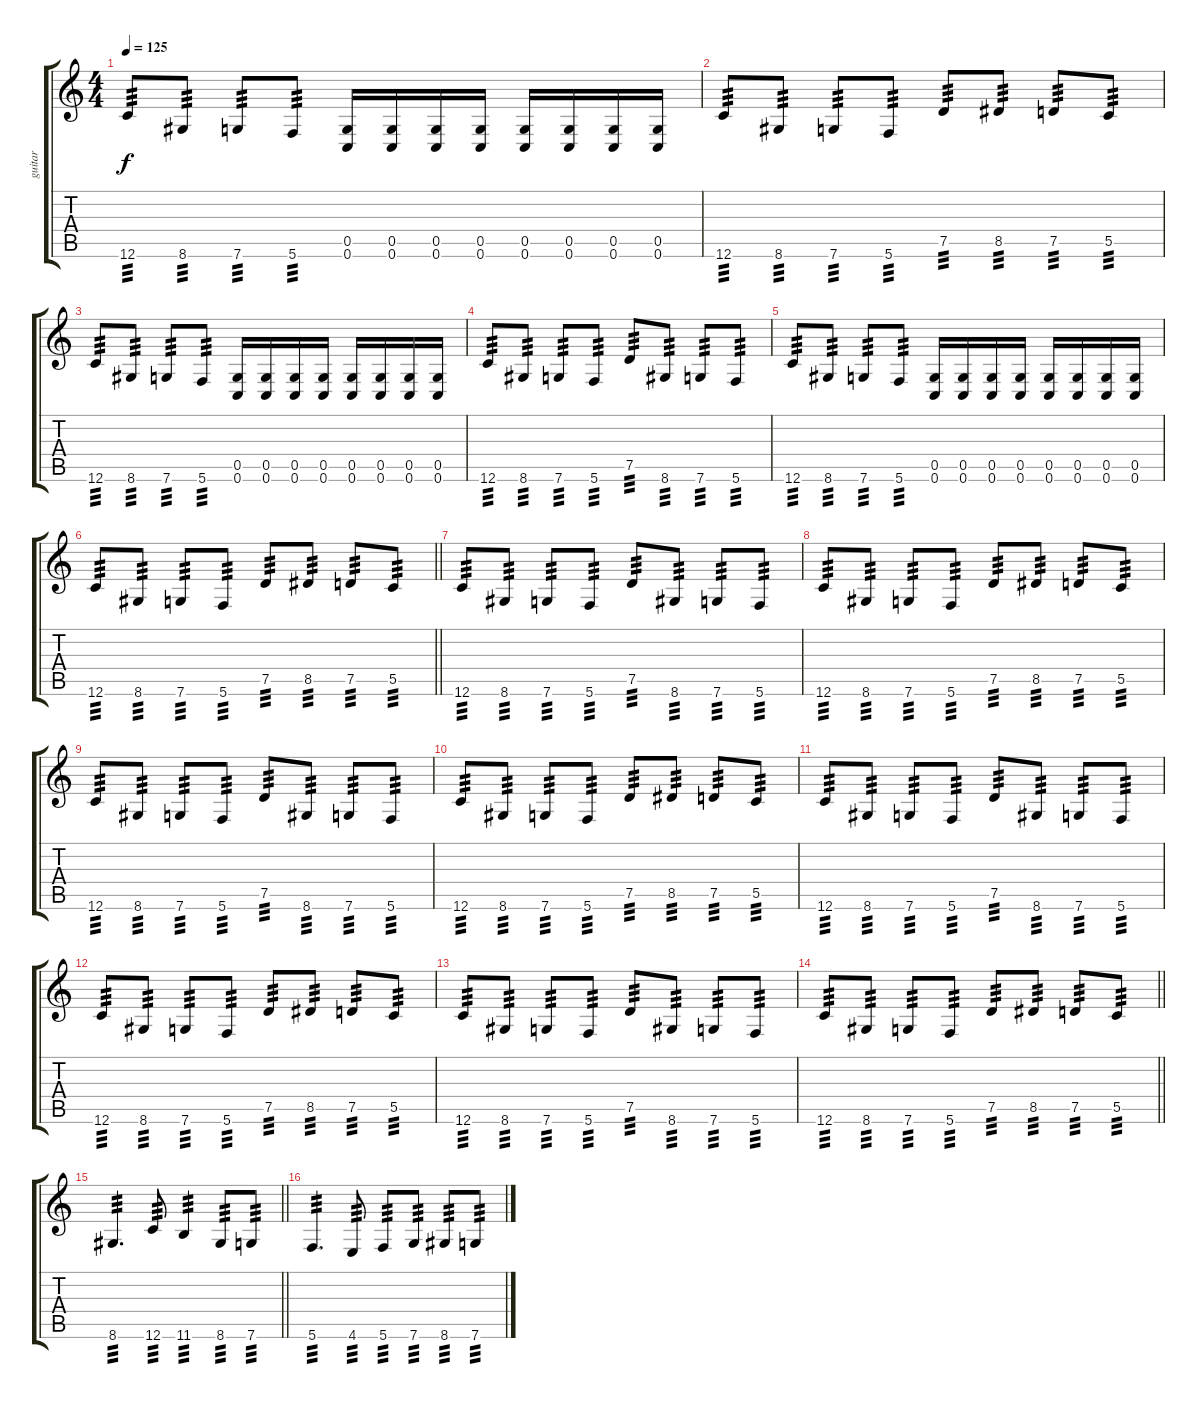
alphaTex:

\track ("guitar" "guitar") {instrument distortionguitar}
\staff {score tabs}
\tuning (D4 A3 F3 C3 G2 C2) {hide}
\ts (4 4)
\tempo 125
\clef g2
\ks c
12.6.8{tp 3 dy f} 8.6.8{tp 3} 7.6.8{tp 3} 5.6.8{tp 3} (0.5 0.6).16 (0.5 0.6).16 (0.5 0.6).16 (0.5 0.6).16 (0.5 0.6).16 (0.5 0.6).16 (0.5 0.6).16 (0.5 0.6).16 |
12.6.8{tp 3} 8.6.8{tp 3} 7.6.8{tp 3} 5.6.8{tp 3} 7.5.8{tp 3} 8.5.8{tp 3} 7.5.8{tp 3} 5.5.8{tp 3} |
12.6.8{tp 3} 8.6.8{tp 3} 7.6.8{tp 3} 5.6.8{tp 3} (0.5 0.6).16 (0.5 0.6).16 (0.5 0.6).16 (0.5 0.6).16 (0.5 0.6).16 (0.5 0.6).16 (0.5 0.6).16 (0.5 0.6).16 |
12.6.8{tp 3} 8.6.8{tp 3} 7.6.8{tp 3} 5.6.8{tp 3} 7.5.8{tp 3} 8.6.8{tp 3} 7.6.8{tp 3} 5.6.8{tp 3} |
12.6.8{tp 3} 8.6.8{tp 3} 7.6.8{tp 3} 5.6.8{tp 3} (0.5 0.6).16 (0.5 0.6).16 (0.5 0.6).16 (0.5 0.6).16 (0.5 0.6).16 (0.5 0.6).16 (0.5 0.6).16 (0.5 0.6).16 |
\barLineRight lightlight
12.6.8{tp 3} 8.6.8{tp 3} 7.6.8{tp 3} 5.6.8{tp 3} 7.5.8{tp 3} 8.5.8{tp 3} 7.5.8{tp 3} 5.5.8{tp 3} |
12.6.8{tp 3} 8.6.8{tp 3} 7.6.8{tp 3} 5.6.8{tp 3} 7.5.8{tp 3} 8.6.8{tp 3} 7.6.8{tp 3} 5.6.8{tp 3} |
12.6.8{tp 3} 8.6.8{tp 3} 7.6.8{tp 3} 5.6.8{tp 3} 7.5.8{tp 3} 8.5.8{tp 3} 7.5.8{tp 3} 5.5.8{tp 3} |
12.6.8{tp 3} 8.6.8{tp 3} 7.6.8{tp 3} 5.6.8{tp 3} 7.5.8{tp 3} 8.6.8{tp 3} 7.6.8{tp 3} 5.6.8{tp 3} |
12.6.8{tp 3} 8.6.8{tp 3} 7.6.8{tp 3} 5.6.8{tp 3} 7.5.8{tp 3} 8.5.8{tp 3} 7.5.8{tp 3} 5.5.8{tp 3} |
12.6.8{tp 3} 8.6.8{tp 3} 7.6.8{tp 3} 5.6.8{tp 3} 7.5.8{tp 3} 8.6.8{tp 3} 7.6.8{tp 3} 5.6.8{tp 3} |
12.6.8{tp 3} 8.6.8{tp 3} 7.6.8{tp 3} 5.6.8{tp 3} 7.5.8{tp 3} 8.5.8{tp 3} 7.5.8{tp 3} 5.5.8{tp 3} |
12.6.8{tp 3} 8.6.8{tp 3} 7.6.8{tp 3} 5.6.8{tp 3} 7.5.8{tp 3} 8.6.8{tp 3} 7.6.8{tp 3} 5.6.8{tp 3} |
\barLineRight lightlight
12.6.8{tp 3} 8.6.8{tp 3} 7.6.8{tp 3} 5.6.8{tp 3} 7.5.8{tp 3} 8.5.8{tp 3} 7.5.8{tp 3} 5.5.8{tp 3} |
\barLineRight lightlight
8.6.4{d tp 3} 12.6.8{tp 3} 11.6.4{tp 3} 8.6.8{tp 3} 7.6.8{tp 3} |
5.6.4{d tp 3} 4.6.8{tp 3} 5.6.8{tp 3} 7.6.8{tp 3} 8.6.8{tp 3} 7.6.8{tp 3}
